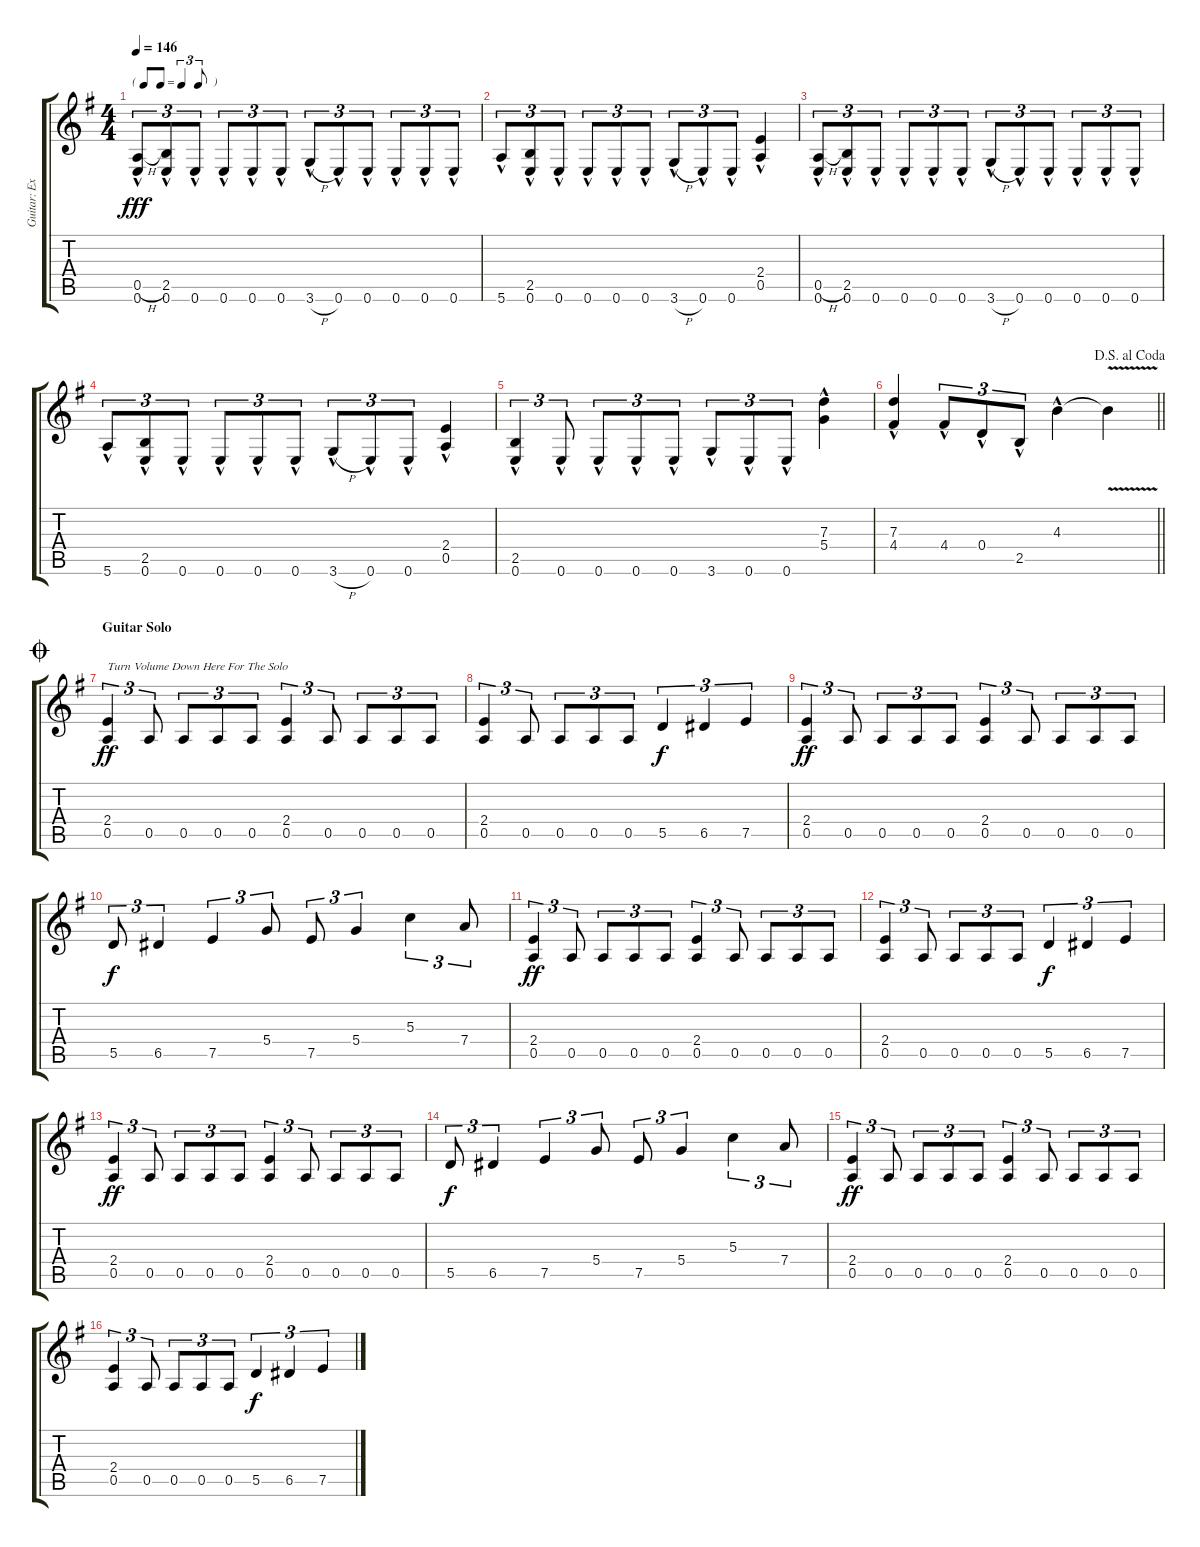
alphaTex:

\track ("Guitar: Extra" "Guitar: Ex") {instrument distortionguitar}
\staff {score tabs}
\tuning (E4 B3 G3 D3 A2 E2) {hide}
\ts (4 4)
\tf triplet8th
\tempo 146
\clef g2
\ks g
(0.5{h hac} 0.6{hac}).8{tu (3 2) dy fff} (2.5{hac} 0.6{hac}).8{tu (3 2)} 0.6{hac}.8{tu (3 2)} 0.6{hac}.8{tu (3 2)} 0.6{hac}.8{tu (3 2)} 0.6{hac}.8{tu (3 2)} 3.6{h hac}.8{tu (3 2)} 0.6{hac}.8{tu (3 2)} 0.6{hac}.8{tu (3 2)} 0.6{hac}.8{tu (3 2)} 0.6{hac}.8{tu (3 2)} 0.6{hac}.8{tu (3 2)} |
5.6{hac}.8{tu (3 2)} (2.5{hac} 0.6{hac}).8{tu (3 2)} 0.6{hac}.8{tu (3 2)} 0.6{hac}.8{tu (3 2)} 0.6{hac}.8{tu (3 2)} 0.6{hac}.8{tu (3 2)} 3.6{h hac}.8{tu (3 2)} 0.6{hac}.8{tu (3 2)} 0.6{hac}.8{tu (3 2)} (2.4{hac} 0.5{hac}).4 |
(0.5{h hac} 0.6{hac}).8{tu (3 2)} (2.5{hac} 0.6{hac}).8{tu (3 2)} 0.6{hac}.8{tu (3 2)} 0.6{hac}.8{tu (3 2)} 0.6{hac}.8{tu (3 2)} 0.6{hac}.8{tu (3 2)} 3.6{h hac}.8{tu (3 2)} 0.6{hac}.8{tu (3 2)} 0.6{hac}.8{tu (3 2)} 0.6{hac}.8{tu (3 2)} 0.6{hac}.8{tu (3 2)} 0.6{hac}.8{tu (3 2)} |
5.6{hac}.8{tu (3 2)} (2.5{hac} 0.6{hac}).8{tu (3 2)} 0.6{hac}.8{tu (3 2)} 0.6{hac}.8{tu (3 2)} 0.6{hac}.8{tu (3 2)} 0.6{hac}.8{tu (3 2)} 3.6{h hac}.8{tu (3 2)} 0.6{hac}.8{tu (3 2)} 0.6{hac}.8{tu (3 2)} (2.4{hac} 0.5{hac}).4 |
(2.5{hac} 0.6{hac}).4{tu (3 2)} 0.6{hac}.8{tu (3 2)} 0.6{hac}.8{tu (3 2)} 0.6{hac}.8{tu (3 2)} 0.6{hac}.8{tu (3 2)} 3.6{hac}.8{tu (3 2)} 0.6{hac}.8{tu (3 2)} 0.6{hac}.8{tu (3 2)} (7.3{hac} 5.4{hac}).4 |
\jump dalsegnoalcoda
\barLineRight lightlight
(7.3{hac} 4.4{hac}).4 4.4{hac}.8{tu (3 2)} 0.4{hac}.8{tu (3 2)} 2.5{hac}.8{tu (3 2)} 4.3{hac}.4 4.3{v t}.4 |
\section ("" "Guitar Solo")
\jump coda
(2.4 0.5).4{tu (3 2) txt "Turn Volume Down Here For The Solo" dy ff volume 10 balance 5} 0.5.8{tu (3 2)} 0.5.8{tu (3 2)} 0.5.8{tu (3 2)} 0.5.8{tu (3 2)} (2.4 0.5).4{tu (3 2)} 0.5.8{tu (3 2)} 0.5.8{tu (3 2)} 0.5.8{tu (3 2)} 0.5.8{tu (3 2)} |
(2.4 0.5).4{tu (3 2)} 0.5.8{tu (3 2)} 0.5.8{tu (3 2)} 0.5.8{tu (3 2)} 0.5.8{tu (3 2)} 5.5.4{tu (3 2) dy f} 6.5.4{tu (3 2)} 7.5.4{tu (3 2)} |
(2.4 0.5).4{tu (3 2) dy ff} 0.5.8{tu (3 2)} 0.5.8{tu (3 2)} 0.5.8{tu (3 2)} 0.5.8{tu (3 2)} (2.4 0.5).4{tu (3 2)} 0.5.8{tu (3 2)} 0.5.8{tu (3 2)} 0.5.8{tu (3 2)} 0.5.8{tu (3 2)} |
5.5.8{tu (3 2) dy f} 6.5.4{tu (3 2)} 7.5.4{tu (3 2)} 5.4.8{tu (3 2)} 7.5.8{tu (3 2)} 5.4.4{tu (3 2)} 5.3.4{tu (3 2)} 7.4.8{tu (3 2)} |
(2.4 0.5).4{tu (3 2) dy ff} 0.5.8{tu (3 2)} 0.5.8{tu (3 2)} 0.5.8{tu (3 2)} 0.5.8{tu (3 2)} (2.4 0.5).4{tu (3 2)} 0.5.8{tu (3 2)} 0.5.8{tu (3 2)} 0.5.8{tu (3 2)} 0.5.8{tu (3 2)} |
(2.4 0.5).4{tu (3 2)} 0.5.8{tu (3 2)} 0.5.8{tu (3 2)} 0.5.8{tu (3 2)} 0.5.8{tu (3 2)} 5.5.4{tu (3 2) dy f} 6.5.4{tu (3 2)} 7.5.4{tu (3 2)} |
(2.4 0.5).4{tu (3 2) dy ff} 0.5.8{tu (3 2)} 0.5.8{tu (3 2)} 0.5.8{tu (3 2)} 0.5.8{tu (3 2)} (2.4 0.5).4{tu (3 2)} 0.5.8{tu (3 2)} 0.5.8{tu (3 2)} 0.5.8{tu (3 2)} 0.5.8{tu (3 2)} |
5.5.8{tu (3 2) dy f} 6.5.4{tu (3 2)} 7.5.4{tu (3 2)} 5.4.8{tu (3 2)} 7.5.8{tu (3 2)} 5.4.4{tu (3 2)} 5.3.4{tu (3 2)} 7.4.8{tu (3 2)} |
(2.4 0.5).4{tu (3 2) dy ff} 0.5.8{tu (3 2)} 0.5.8{tu (3 2)} 0.5.8{tu (3 2)} 0.5.8{tu (3 2)} (2.4 0.5).4{tu (3 2)} 0.5.8{tu (3 2)} 0.5.8{tu (3 2)} 0.5.8{tu (3 2)} 0.5.8{tu (3 2)} |
(2.4 0.5).4{tu (3 2)} 0.5.8{tu (3 2)} 0.5.8{tu (3 2)} 0.5.8{tu (3 2)} 0.5.8{tu (3 2)} 5.5.4{tu (3 2) dy f} 6.5.4{tu (3 2)} 7.5.4{tu (3 2)}
